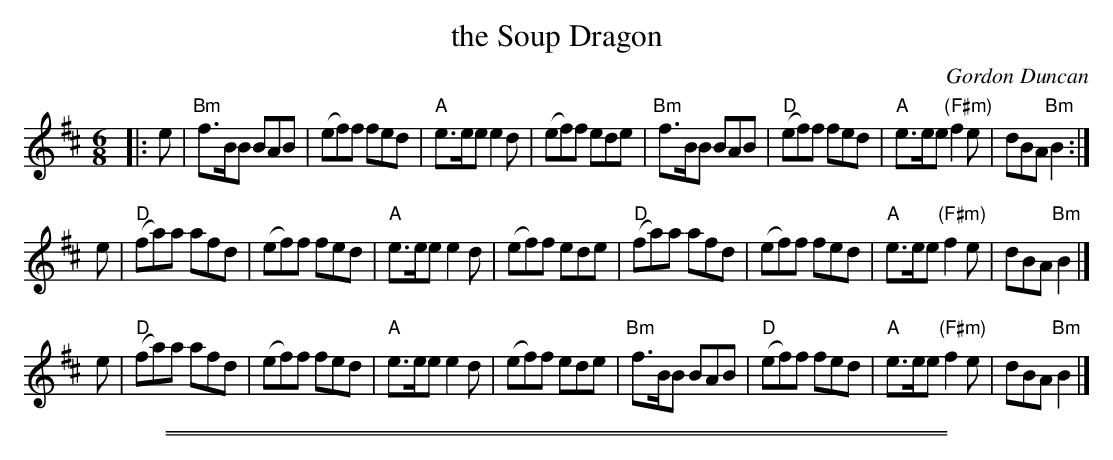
X:1
T: the Soup Dragon
C: Gordon Duncan
M: 6/8
L: 1/8
K: Bm
|: e |\
"Bm"f>BB BAB | (ef)f fed | "A"e>ee e2d | (ef)f ede |\
"Bm"f>BB BAB | "D"(ef)f fed | "A"e>ee "(F#m)"f2e | dBA "Bm"B2 :|
e |\
"D"(fa)a afd | (ef)f fed | "A"e>ee e2d | (ef)f ede |\
"D"(fa)a afd | (ef)f fed | "A"e>ee "(F#m)"f2e | dBA "Bm"B2 |]
e |\
"D"(fa)a afd | (ef)f fed | "A"e>ee e2d | (ef)f ede |\
"Bm"f>BB BAB | "D"(ef)f fed | "A"e>ee "(F#m)"f2e | dBA "Bm"B2 |]
